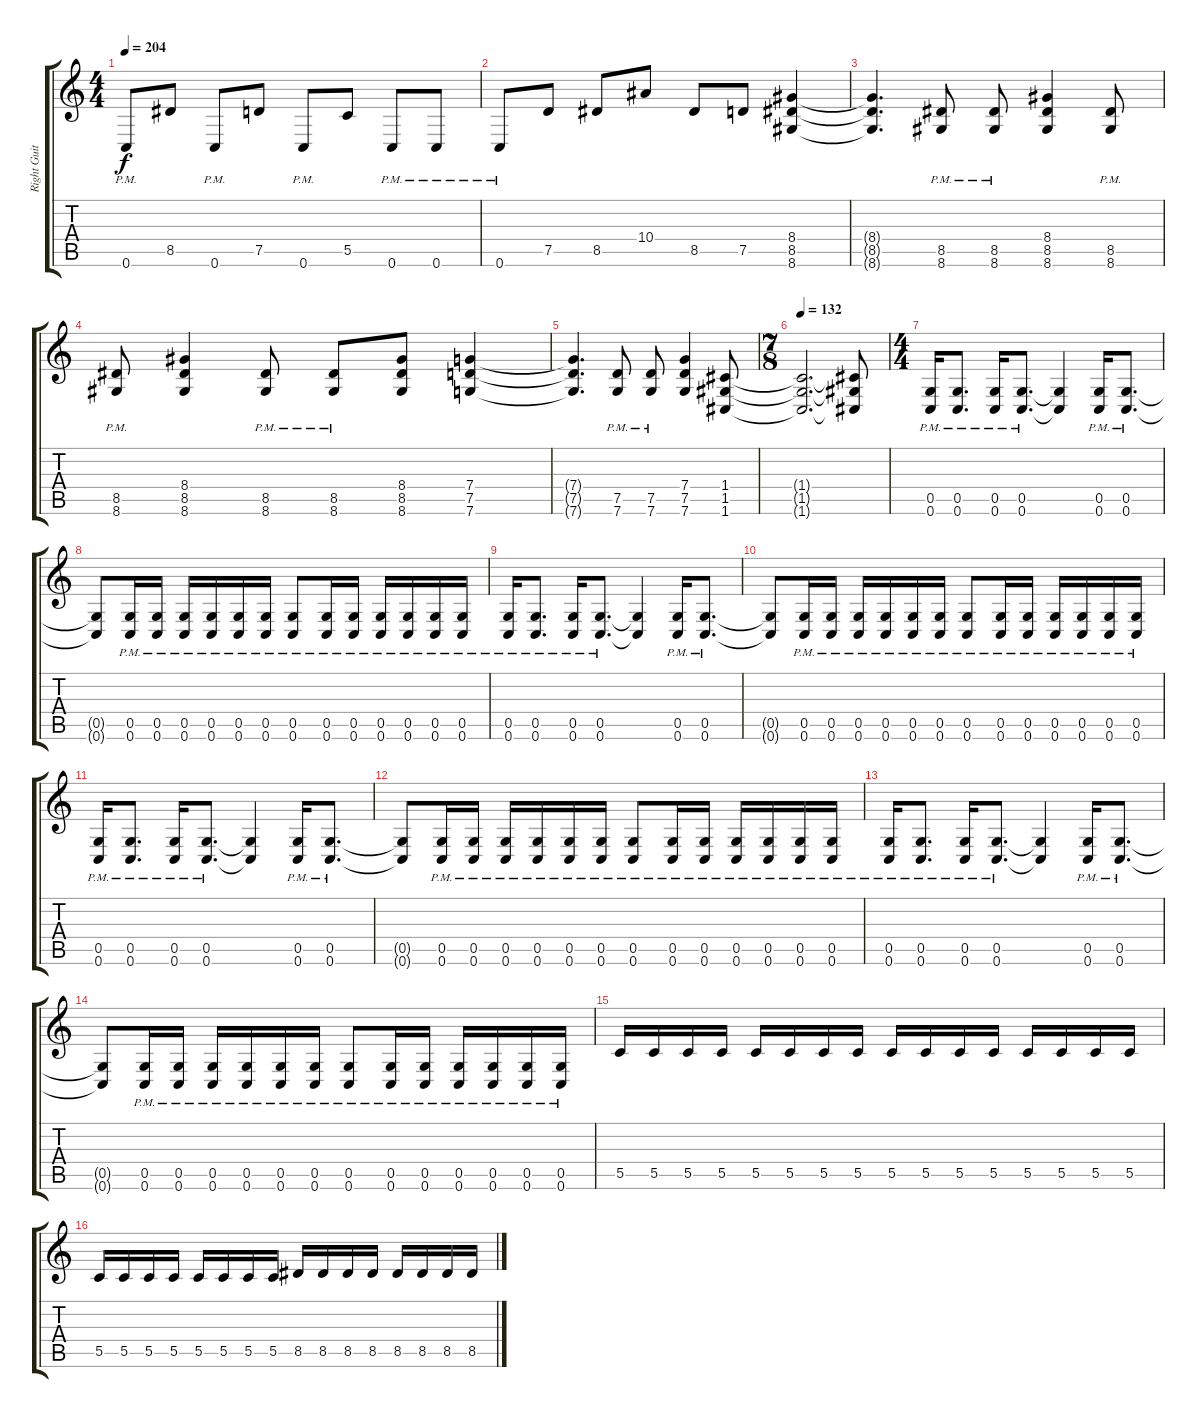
\track ("Right Guitar" "Right Guit") {instrument distortionguitar}
\staff {score tabs}
\tuning (D4 A3 F3 C3 G2 C2) {hide}
\ts (4 4)
\tempo 204
\clef g2
\ks c
0.6{pm}.8{dy f} 8.5.8 0.6{pm}.8 7.5.8 0.6{pm}.8 5.5.8 0.6{pm}.8 0.6{pm}.8 |
0.6{pm}.8 7.5.8 8.5.8 10.4.8 8.5.8 7.5.8 (8.4 8.5 8.6).4 |
(8.4{t} 8.5{t} 8.6{t}).4{d} (8.5{pm} 8.6{pm}).8 (8.5{pm} 8.6{pm}).8 (8.4 8.5 8.6).4 (8.5{pm} 8.6{pm}).8 |
(8.5{pm} 8.6{pm}).8 (8.4 8.5 8.6).4 (8.5{pm} 8.6{pm}).8 (8.5{pm} 8.6{pm}).8 (8.4 8.5 8.6).8 (7.4 7.5 7.6).4 |
(7.4{t} 7.5{t} 7.6{t}).4{d} (7.5{pm} 7.6{pm}).8 (7.5{pm} 7.6{pm}).8 (7.4 7.5 7.6).4 (1.4 1.5 1.6).8 |
\ts (7 8)
\tempo 126
\tempo 132
(1.4{t} 1.5{t} 1.6{t}).2{d} (1.4{t} 1.5{t} 1.6{t}).8 |
\ts (4 4)
(0.5{pm} 0.6{pm}).16 (0.5{pm} 0.6{pm}).8{d} (0.5{pm} 0.6{pm}).16 (0.5{pm} 0.6{pm}).8{d} (0.5{t} 0.6{t}).4 (0.5{pm} 0.6{pm}).16 (0.5{pm} 0.6{pm}).8{d} |
(0.5{t} 0.6{t}).8 (0.5{pm} 0.6{pm}).16 (0.5{pm} 0.6{pm}).16 (0.5{pm} 0.6{pm}).16 (0.5{pm} 0.6{pm}).16 (0.5{pm} 0.6{pm}).16 (0.5{pm} 0.6{pm}).16 (0.5{pm} 0.6{pm}).8 (0.5{pm} 0.6{pm}).16 (0.5{pm} 0.6{pm}).16 (0.5{pm} 0.6{pm}).16 (0.5{pm} 0.6{pm}).16 (0.5{pm} 0.6{pm}).16 (0.5{pm} 0.6{pm}).16 |
(0.5{pm} 0.6{pm}).16 (0.5{pm} 0.6{pm}).8{d} (0.5{pm} 0.6{pm}).16 (0.5{pm} 0.6{pm}).8{d} (0.5{t} 0.6{t}).4 (0.5{pm} 0.6{pm}).16 (0.5{pm} 0.6{pm}).8{d} |
(0.5{t} 0.6{t}).8 (0.5{pm} 0.6{pm}).16 (0.5{pm} 0.6{pm}).16 (0.5{pm} 0.6{pm}).16 (0.5{pm} 0.6{pm}).16 (0.5{pm} 0.6{pm}).16 (0.5{pm} 0.6{pm}).16 (0.5{pm} 0.6{pm}).8 (0.5{pm} 0.6{pm}).16 (0.5{pm} 0.6{pm}).16 (0.5{pm} 0.6{pm}).16 (0.5{pm} 0.6{pm}).16 (0.5{pm} 0.6{pm}).16 (0.5{pm} 0.6{pm}).16 |
(0.5{pm} 0.6{pm}).16 (0.5{pm} 0.6{pm}).8{d} (0.5{pm} 0.6{pm}).16 (0.5{pm} 0.6{pm}).8{d} (0.5{t} 0.6{t}).4 (0.5{pm} 0.6{pm}).16 (0.5{pm} 0.6{pm}).8{d} |
(0.5{t} 0.6{t}).8 (0.5{pm} 0.6{pm}).16 (0.5{pm} 0.6{pm}).16 (0.5{pm} 0.6{pm}).16 (0.5{pm} 0.6{pm}).16 (0.5{pm} 0.6{pm}).16 (0.5{pm} 0.6{pm}).16 (0.5{pm} 0.6{pm}).8 (0.5{pm} 0.6{pm}).16 (0.5{pm} 0.6{pm}).16 (0.5{pm} 0.6{pm}).16 (0.5{pm} 0.6{pm}).16 (0.5{pm} 0.6{pm}).16 (0.5{pm} 0.6{pm}).16 |
(0.5{pm} 0.6{pm}).16 (0.5{pm} 0.6{pm}).8{d} (0.5{pm} 0.6{pm}).16 (0.5{pm} 0.6{pm}).8{d} (0.5{t} 0.6{t}).4 (0.5{pm} 0.6{pm}).16 (0.5{pm} 0.6{pm}).8{d} |
(0.5{t} 0.6{t}).8 (0.5{pm} 0.6{pm}).16 (0.5{pm} 0.6{pm}).16 (0.5{pm} 0.6{pm}).16 (0.5{pm} 0.6{pm}).16 (0.5{pm} 0.6{pm}).16 (0.5{pm} 0.6{pm}).16 (0.5{pm} 0.6{pm}).8 (0.5{pm} 0.6{pm}).16 (0.5{pm} 0.6{pm}).16 (0.5{pm} 0.6{pm}).16 (0.5{pm} 0.6{pm}).16 (0.5{pm} 0.6{pm}).16 (0.5{pm} 0.6{pm}).16 |
5.5.16 5.5.16 5.5.16 5.5.16 5.5.16 5.5.16 5.5.16 5.5.16 5.5.16 5.5.16 5.5.16 5.5.16 5.5.16 5.5.16 5.5.16 5.5.16 |
5.5.16 5.5.16 5.5.16 5.5.16 5.5.16 5.5.16 5.5.16 5.5.16 8.5.16 8.5.16 8.5.16 8.5.16 8.5.16 8.5.16 8.5.16 8.5.16
